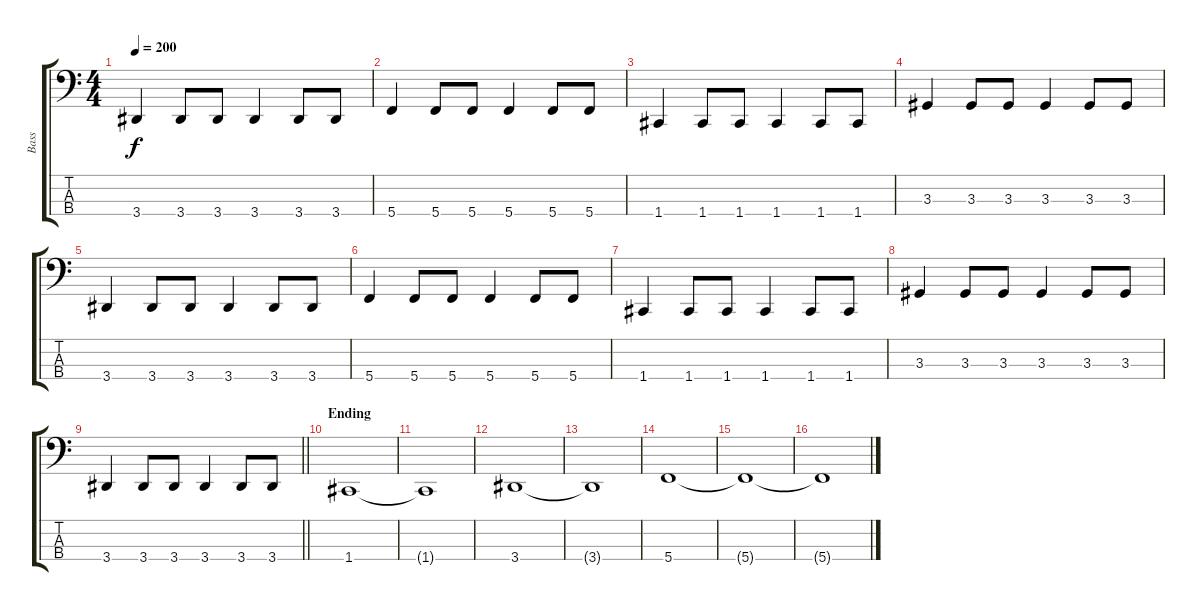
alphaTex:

\track ("Bass" "Bass") {instrument electricbassfinger}
\staff {score tabs}
\tuning (Eb2 Bb1 F1 C1) {hide}
\ts (4 4)
\tempo 200
\clef f4
\ks c
3.4.4{dy f} 3.4.8 3.4.8 3.4.4 3.4.8 3.4.8 |
5.4.4 5.4.8 5.4.8 5.4.4 5.4.8 5.4.8 |
1.4.4 1.4.8 1.4.8 1.4.4 1.4.8 1.4.8 |
3.3.4 3.3.8 3.3.8 3.3.4 3.3.8 3.3.8 |
3.4.4 3.4.8 3.4.8 3.4.4 3.4.8 3.4.8 |
5.4.4 5.4.8 5.4.8 5.4.4 5.4.8 5.4.8 |
1.4.4 1.4.8 1.4.8 1.4.4 1.4.8 1.4.8 |
3.3.4 3.3.8 3.3.8 3.3.4 3.3.8 3.3.8 |
\barLineRight lightlight
3.4.4 3.4.8 3.4.8 3.4.4 3.4.8 3.4.8 |
\section ("" "Ending")
1.4.1 |
1.4{t}.1 |
3.4.1 |
3.4{t}.1 |
5.4.1 |
5.4{t}.1 |
5.4{t}.1
